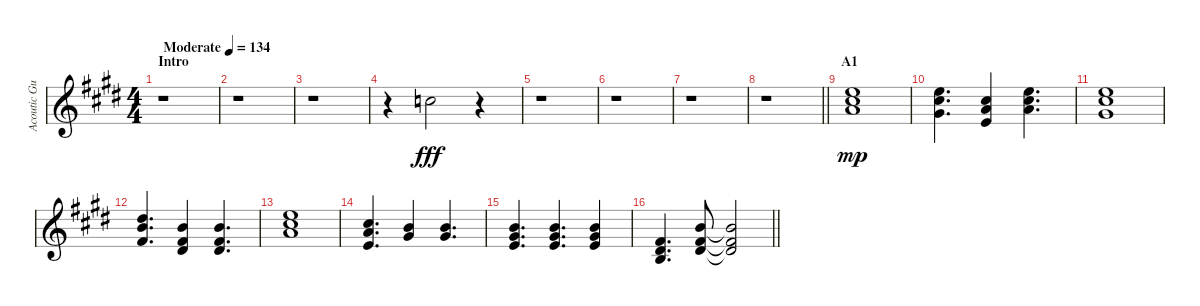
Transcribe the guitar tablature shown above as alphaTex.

\track ("Acoutic Guitar" "Acoutic Gu") {instrument acousticguitarsteel}
\staff {score}
\tuning (E4 B3 G3 D3 A2 E2) {hide}
\ts (4 4)
\section ("" "Intro")
\tempo (134 "Moderate")
\clef g2
\ks e
r.1{dy fff instrument acousticguitarsteel} |
r.1 |
r.1 |
r.4{instrument reversecymbal} 1.2.2 r.4{volume 13 instrument acousticguitarsteel} |
r.1 |
r.1 |
r.1 |
\barLineRight lightlight
r.1 |
\section ("" "A1")
(0.1 2.2 2.3).1{bd 60 dy mp} |
(0.1 2.2 1.3).4{d bu 60} (2.2 2.3 2.4).4{bd 60} (0.1 2.2 2.3).4{d bd 60} |
(0.1 2.2 1.3).1{bd 60} |
(4.2 4.3 4.4).4{d bd 60} (4.3 4.4 6.5).4{bd 60} (4.3 4.4 6.5).4{d bd 60} |
(0.1 2.2 2.3).1{bd 60} |
(2.2 2.3 2.4).4{d bd 60} (4.3 6.4).4{bd 60} (4.3 6.4).4{d bd 60} |
(0.2 1.3 2.4).4{d bd 60} (0.2 1.3 2.4).4{d bd 60} (0.2 1.3 2.4).4{bd 60} |
\barLineRight lightlight
(4.4 6.5 7.6).4{d bd 60} (4.3 4.4 6.5).8{bd 60} (4.3{t} 4.4{t} 6.5{t}).2
